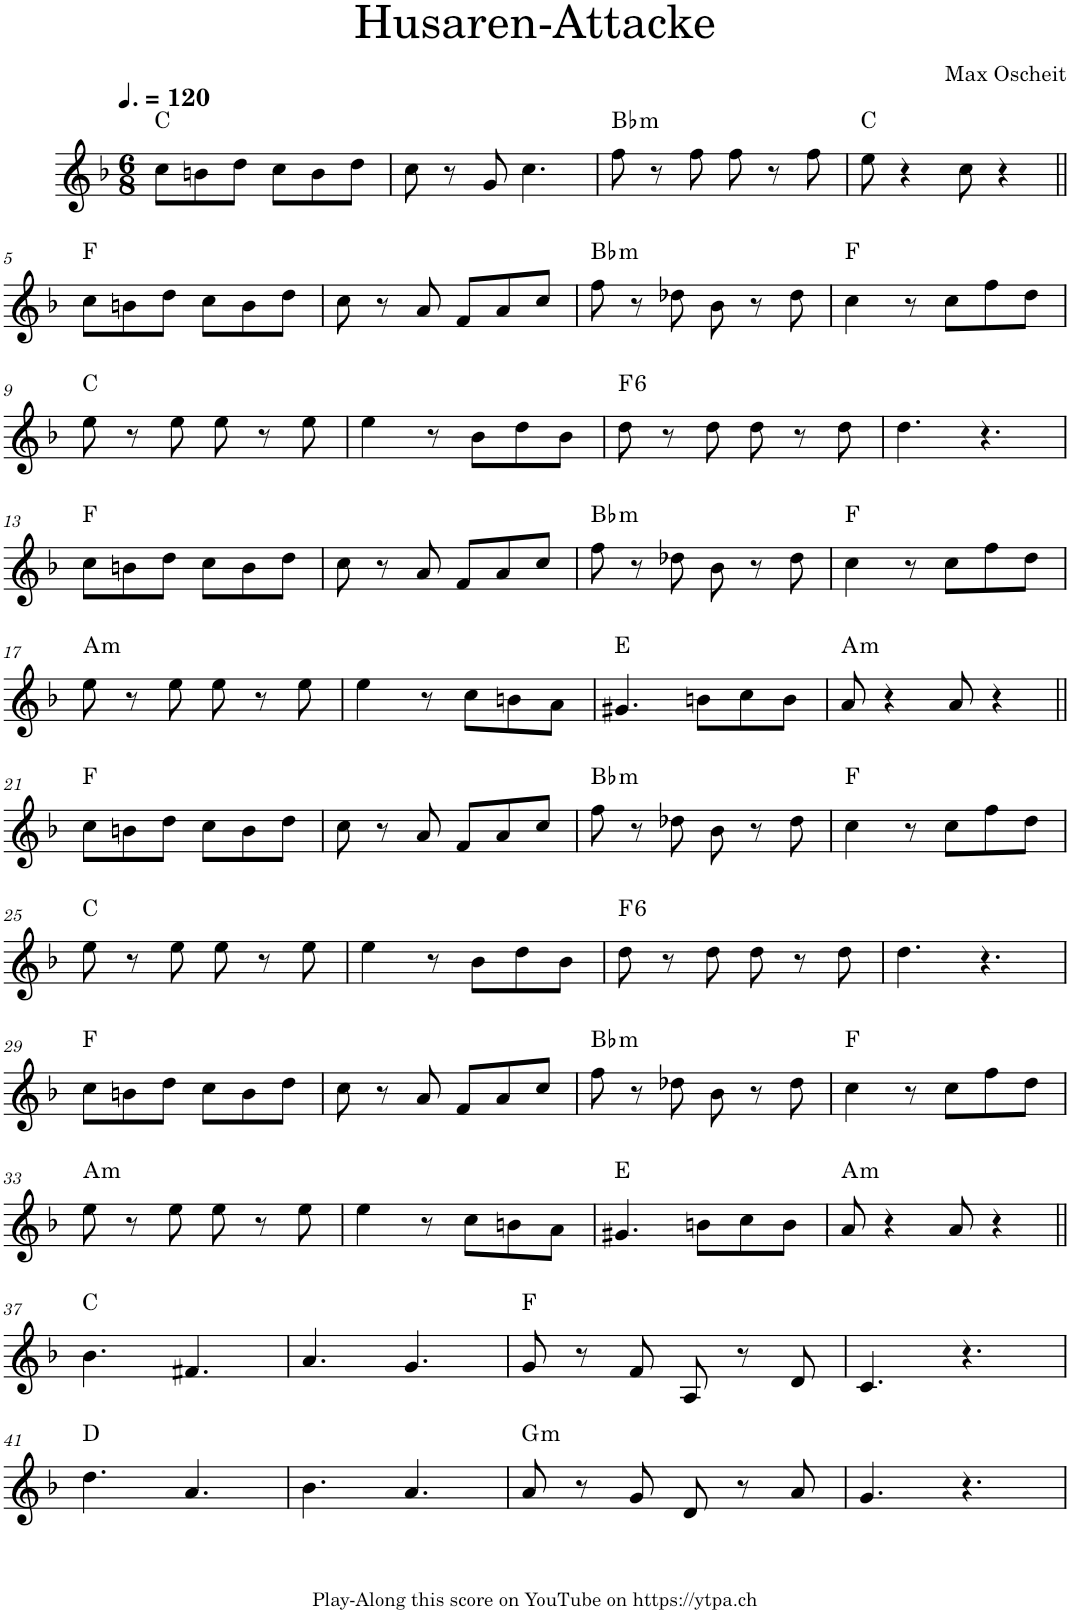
**kern	**harte
*part1	*part1
*staff1	*
*I"Piano	*
*I'Pno.	*
*clefG2	*
*k[b-]	*
*M6/8	*
*MM180	*
=1	=1
8cc\L	C:maj
8bn\	.
8dd\J	.
8cc\L	.
8b\	.
8dd\J	.
=2	=2
8cc\	.
8r	.
8g/	.
4.cc\	.
=3	=3
!	!LO:H:kt=m
8ff\	Bb:min
8r	.
8ff\	.
8ff\	.
8r	.
8ff\	.
=4	=4
8ee\	C:maj
4r	.
8cc\	.
4r	.
!!LO:LB:g=z
=5||	=5||
8cc\L	F:maj
8bn\	.
8dd\J	.
8cc\L	.
8b\	.
8dd\J	.
=6	=6
8cc\	.
8r	.
8a/	.
8f/L	.
8a/	.
8cc/J	.
=7	=7
!	!LO:H:kt=m
8ff\	Bb:min
8r	.
8dd-X\	.
8b-\	.
8r	.
8dd-\	.
=8	=8
4cc\	F:maj
8r	.
8cc\L	.
8ff\	.
8dd\J	.
!!LO:LB:g=z
=9	=9
8ee\	C:maj
8r	.
8ee\	.
8ee\	.
8r	.
8ee\	.
=10	=10
4ee\	.
8r	.
8b-\L	.
8dd\	.
8b-\J	.
=11	=11
!	!LO:H:kt=6
8dd\	F:maj6
8r	.
8dd\	.
8dd\	.
8r	.
8dd\	.
=12	=12
4.dd\	.
4.r	.
!!LO:LB:g=z
=13	=13
8cc\L	F:maj
8bn\	.
8dd\J	.
8cc\L	.
8b\	.
8dd\J	.
=14	=14
8cc\	.
8r	.
8a/	.
8f/L	.
8a/	.
8cc/J	.
=15	=15
!	!LO:H:kt=m
8ff\	Bb:min
8r	.
8dd-X\	.
8b-\	.
8r	.
8dd-\	.
=16	=16
4cc\	F:maj
8r	.
8cc\L	.
8ff\	.
8dd\J	.
!!LO:LB:g=z
=17	=17
!	!LO:H:kt=m
8ee\	A:min
8r	.
8ee\	.
8ee\	.
8r	.
8ee\	.
=18	=18
4ee\	.
8r	.
8cc\L	.
8bn\	.
8a\J	.
=19	=19
4.g#X/	E:maj
8bn\L	.
8cc\	.
8b\J	.
=20	=20
!	!LO:H:kt=m
8a/	A:min
4r	.
8a/	.
4r	.
!!LO:LB:g=z
=21||	=21||
8cc\L	F:maj
8bn\	.
8dd\J	.
8cc\L	.
8b\	.
8dd\J	.
=22	=22
8cc\	.
8r	.
8a/	.
8f/L	.
8a/	.
8cc/J	.
=23	=23
!	!LO:H:kt=m
8ff\	Bb:min
8r	.
8dd-X\	.
8b-\	.
8r	.
8dd-\	.
=24	=24
4cc\	F:maj
8r	.
8cc\L	.
8ff\	.
8dd\J	.
!!LO:LB:g=z
=25	=25
8ee\	C:maj
8r	.
8ee\	.
8ee\	.
8r	.
8ee\	.
=26	=26
4ee\	.
8r	.
8b-\L	.
8dd\	.
8b-\J	.
=27	=27
!	!LO:H:kt=6
8dd\	F:maj6
8r	.
8dd\	.
8dd\	.
8r	.
8dd\	.
=28	=28
4.dd\	.
4.r	.
!!LO:LB:g=z
=29	=29
8cc\L	F:maj
8bn\	.
8dd\J	.
8cc\L	.
8b\	.
8dd\J	.
=30	=30
8cc\	.
8r	.
8a/	.
8f/L	.
8a/	.
8cc/J	.
=31	=31
!	!LO:H:kt=m
8ff\	Bb:min
8r	.
8dd-X\	.
8b-\	.
8r	.
8dd-\	.
=32	=32
4cc\	F:maj
8r	.
8cc\L	.
8ff\	.
8dd\J	.
!!LO:LB:g=z
=33	=33
!	!LO:H:kt=m
8ee\	A:min
8r	.
8ee\	.
8ee\	.
8r	.
8ee\	.
=34	=34
4ee\	.
8r	.
8cc\L	.
8bn\	.
8a\J	.
=35	=35
4.g#X/	E:maj
8bn\L	.
8cc\	.
8b\J	.
=36	=36
!	!LO:H:kt=m
8a/	A:min
4r	.
8a/	.
4r	.
!!LO:LB:g=z
=37||	=37||
4.b-\	C:maj
4.f#X/	.
=38	=38
4.a/	.
4.g/	.
=39	=39
8g/	F:maj
8r	.
8f/	.
8A/	.
8r	.
8d/	.
=40	=40
4.c/	.
4.r	.
!!LO:LB:g=z
=41	=41
4.dd\	D:maj
4.a/	.
=42	=42
4.b-\	.
4.a/	.
=43	=43
!	!LO:H:kt=m
8a/	G:min
8r	.
8g/	.
8d/	.
8r	.
8a/	.
=44	=44
4.g/	.
4.r	.
=	=
*-	*-
